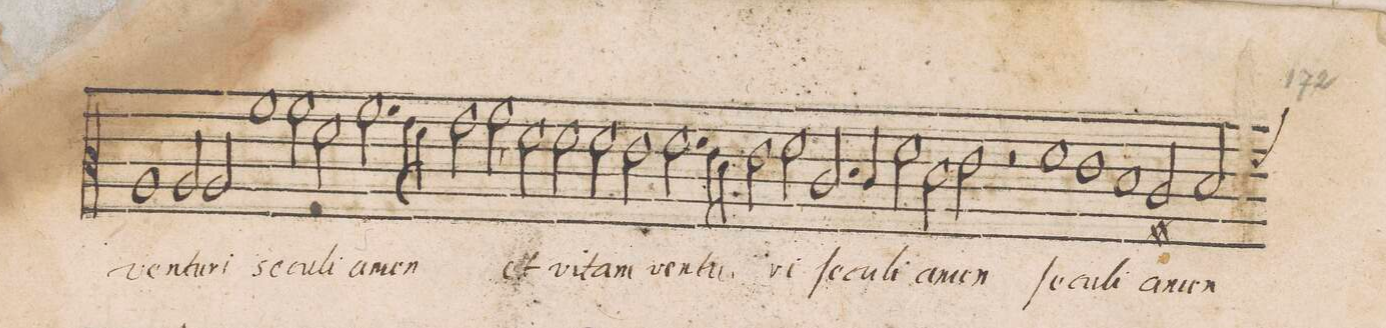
**kern	**text
*I"CANTVS	*
*clefC3	*
*k[]	*
*met(C|)	*
*M2/1	*
1A/	ven-
=192-	=192-
2A/	-tu-
2A/	-ri
1a\	se-
=193-	=193-
2a\	-cu-
2f\	-li
2.a\	a-
=194-	=194-
8g\L	-men
8f\J	.
2g\	.
2a,\	.
2f\	et
=195-	=195-
2f\	vi-
2f\	-tam
2e\	ven-
2.f\	-tu-
=196-	=196-
8e\L	.
8d\J	.
2e\	.
2f\	-ri
2.c/	ſe-
=197-	=197-
4c/	-cu-
2f\	-li
2d\	a-
2e\	-men
=198-	=198-
2r	.
1f	ſe-
1e\	-cu-
=199-	=199-
1d	-li
2c#X/	a-
=200-	=200-
*custos:f	*
2d/	-men
*-	*-
